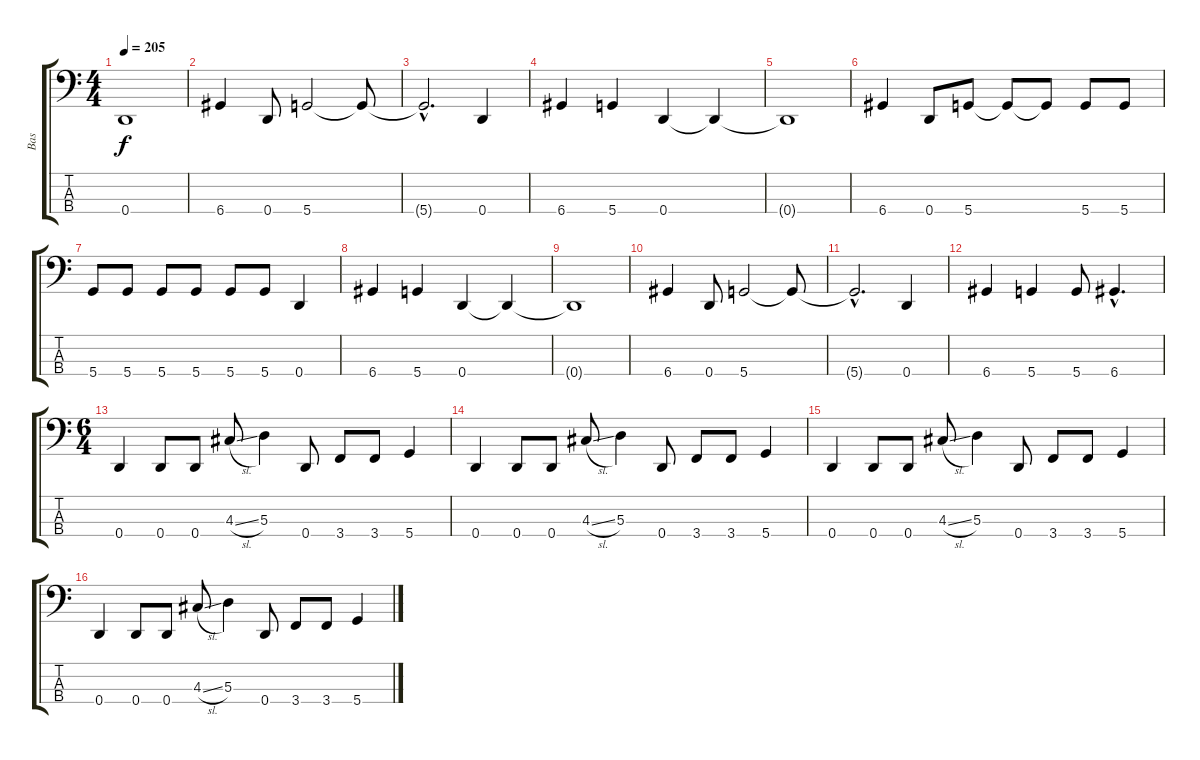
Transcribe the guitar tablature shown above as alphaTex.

\track ("Bas" "Bas") {instrument electricbasspick}
\staff {score tabs}
\tuning (G2 D2 A1 D1) {hide}
\ts (4 4)
\tempo 205
\clef f4
\ks c
0.4{t}.1{dy f} |
6.4.4 0.4.8 5.4.2 5.4{t}.8 |
5.4{hac t}.2{d} 0.4.4 |
6.4.4 5.4.4 0.4.4 0.4{t}.4 |
0.4{t}.1 |
6.4.4 0.4.8 5.4.8 5.4{t}.8 5.4{t}.8 5.4.8 5.4.8 |
5.4.8 5.4.8 5.4.8 5.4.8 5.4.8 5.4.8 0.4.4 |
6.4.4 5.4.4 0.4.4 0.4{t}.4 |
0.4{t}.1 |
6.4.4 0.4.8 5.4.2 5.4{t}.8 |
5.4{hac t}.2{d} 0.4.4 |
6.4.4 5.4.4 5.4.8 6.4{hac}.4{d} |
\ts (6 4)
0.4.4 0.4.8 0.4.8 4.3{sl}.8 5.3.4 0.4.8 3.4.8 3.4.8 5.4.4 |
0.4.4 0.4.8 0.4.8 4.3{sl}.8 5.3.4 0.4.8 3.4.8 3.4.8 5.4.4 |
0.4.4 0.4.8 0.4.8 4.3{sl}.8 5.3.4 0.4.8 3.4.8 3.4.8 5.4.4 |
0.4.4 0.4.8 0.4.8 4.3{sl}.8 5.3.4 0.4.8 3.4.8 3.4.8 5.4.4
